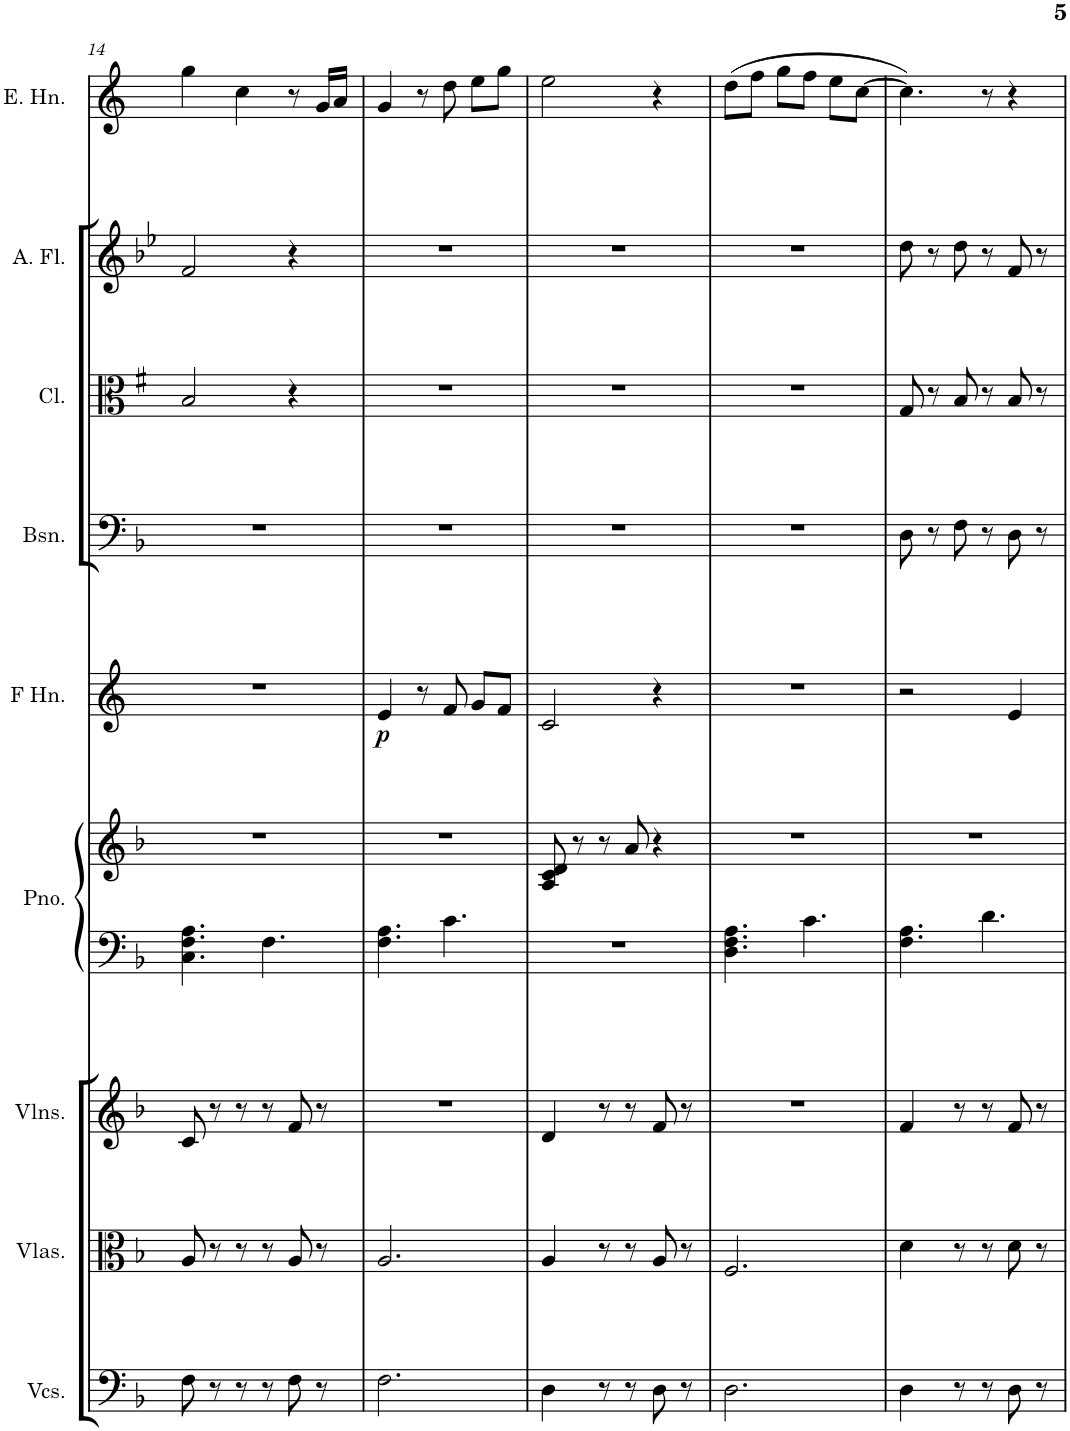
**kern	**kern	**kern	**kern	**kern	**kern	**dynam	**kern	**kern	**kern	**kern
*part9	*part8	*part7	*part6	*part6	*part5	*part5	*part4	*part3	*part2	*part1
*staff10	*staff9	*staff8	*staff7	*staff6	*staff5	*staff5	*staff4	*staff3	*staff2	*staff1
*I"Violoncellos	*I"Violas	*I"Violins	*I"Piano	*	*I"Horn in F	*	*I"Bassoon	*I"Clarinet	*I"Alto Flute	*I"English Horn
*I'Vcs.	*I'Vlas.	*I'Vlns.	*I'Pno.	*	*	*	*I'Bsn.	*I'Cl.	*I'A. Fl.	*I'E. Hn.
!!LO:PB:g=z
*clefF4	*clefC3	*clefG2	*clefF4	*clefG2	*clefG2	*	*clefF4	*clefC3	*clefG2	*clefG2
*	*	*	*	*	*Trd4c7	*	*	*Trd1c2	*Trd3c5	*Trd4c7
*k[b-]	*k[b-]	*k[b-]	*k[b-]	*k[b-]	*k[]	*	*k[b-]	*k[f#]	*k[b-e-]	*k[]
*M3/4	*M3/4	*M3/4	*M3/4	*M3/4	*M3/4	*	*M3/4	*M3/4	*M3/4	*M3/4
=14	=14	=14	=14	=14	=14	=14	=14	=14	=14	=14
8F\	8A/	8c/	4.C\ 4.F\ 4.A\	2.r	2.r	.	2.r	2B/	2f/	4gg\
8r	8r	8r	.	.	.	.	.	.	.	.
8r	8r	8r	.	.	.	.	.	.	.	4cc\
8r	8r	8r	4.F\	.	.	.	.	.	.	.
8F\	8A/	8f/	.	.	.	.	.	4r	4r	8r
8r	8r	8r	.	.	.	.	.	.	.	16g/LL
.	.	.	.	.	.	.	.	.	.	16a/JJ
=15	=15	=15	=15	=15	=15	=15	=15	=15	=15	=15
!	!	!	!	!	!	!LO:DY:b	!	!	!	!
2.F\	2.A/	2.r	4.F\ 4.A\	2.r	4e/	p	2.r	2.r	2.r	4g/
.	.	.	.	.	8r	.	.	.	.	8r
.	.	.	4.c\	.	8f/	.	.	.	.	8dd\
.	.	.	.	.	8g/L	.	.	.	.	8ee\L
.	.	.	.	.	8f/J	.	.	.	.	8gg\J
=16	=16	=16	=16	=16	=16	=16	=16	=16	=16	=16
4D\	4A/	4d/	2.r	8A/ 8c/ 8d/	2c/	.	2.r	2.r	2.r	2ee\
.	.	.	.	8r	.	.	.	.	.	.
8r	8r	8r	.	8r	.	.	.	.	.	.
8r	8r	8r	.	8a/	.	.	.	.	.	.
8D\	8A/	8f/	.	4r	4r	.	.	.	.	4r
8r	8r	8r	.	.	.	.	.	.	.	.
=17	=17	=17	=17	=17	=17	=17	=17	=17	=17	=17
2.D\	2.F/	2.r	4.D\ 4.F\ 4.A\	2.r	2.r	.	2.r	2.r	2.r	(8dd\L
.	.	.	.	.	.	.	.	.	.	8ff\J
.	.	.	.	.	.	.	.	.	.	8gg\L
.	.	.	4.c\	.	.	.	.	.	.	8ff\J
.	.	.	.	.	.	.	.	.	.	8ee\L
.	.	.	.	.	.	.	.	.	.	[8cc\J
=18	=18	=18	=18	=18	=18	=18	=18	=18	=18	=18
4D\	4d\	4f/	4.F\ 4.A\	2.r	2r	.	8D\	8G/	8dd\	4.cc\])
.	.	.	.	.	.	.	8r	8r	8r	.
8r	8r	8r	.	.	.	.	8F\	8B/	8dd\	.
8r	8r	8r	4.d\	.	.	.	8r	8r	8r	8r
8D\	8d\	8f/	.	.	4e/	.	8D\	8B/	8f/	4r
8r	8r	8r	.	.	.	.	8r	8r	8r	.
=	=	=	=	=	=	=	=	=	=	=
*-	*-	*-	*-	*-	*-	*-	*-	*-	*-	*-
